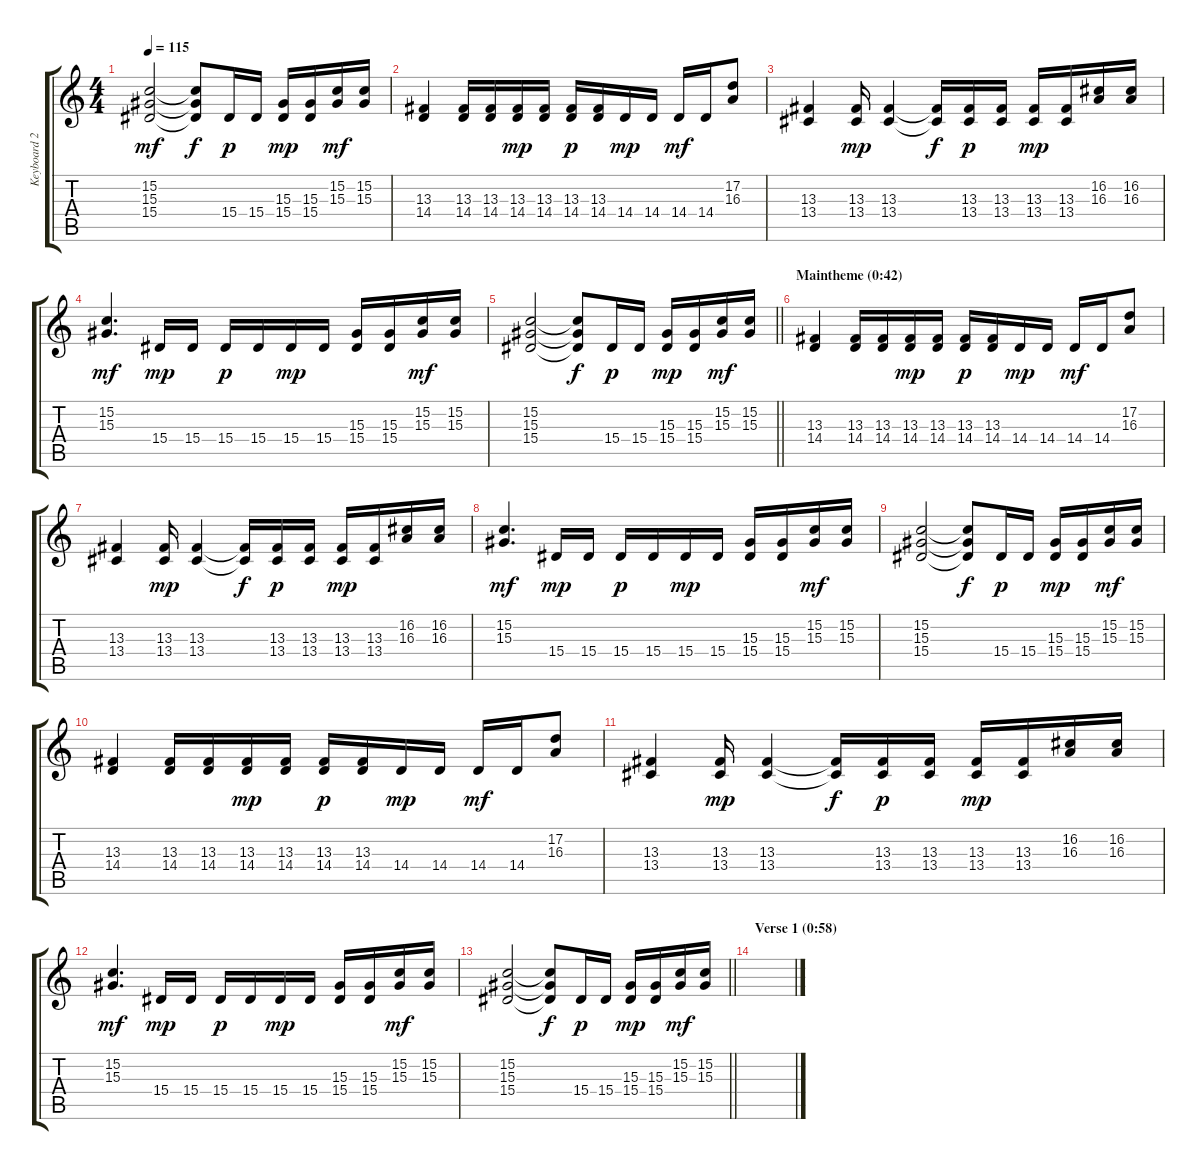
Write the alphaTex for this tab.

\track ("Keyboard 2" "Keyboard 2") {instrument percussiveorgan}
\staff {score tabs}
\tuning (D4 A3 F3 C3 G2 D2) {hide}
\ts (4 4)
\tempo 115
\clef g2
\ks c
(15.2 15.3 15.4).2{dy mf} (15.2{t} 15.3{t} 15.4{t}).8{dy f} 15.4.16{dy p} 15.4.16 (15.3 15.4).16{dy mp} (15.3 15.4).16 (15.2 15.3).16{dy mf} (15.2 15.3).16 |
(13.3 14.4).4 (13.3 14.4).16 (13.3 14.4).16 (13.3 14.4).16{dy mp} (13.3 14.4).16 (13.3 14.4).16{dy p} (13.3 14.4).16 14.4.16{dy mp} 14.4.16 14.4.16{dy mf} 14.4.16 (17.2 16.3).8 |
(13.3 13.4).4 (13.3 13.4).16{dy mp} (13.3 13.4).4 (13.3{t} 13.4{t}).16{dy f} (13.3 13.4).16{dy p} (13.3 13.4).16 (13.3 13.4).16{dy mp} (13.3 13.4).16 (16.2 16.3).16 (16.2 16.3).16 |
(15.2 15.3).4{d dy mf} 15.4.16{dy mp} 15.4.16 15.4.16{dy p} 15.4.16 15.4.16{dy mp} 15.4.16 (15.3 15.4).16 (15.3 15.4).16 (15.2 15.3).16{dy mf} (15.2 15.3).16 |
\barLineRight lightlight
(15.2 15.3 15.4).2 (15.2{t} 15.3{t} 15.4{t}).8{dy f} 15.4.16{dy p} 15.4.16 (15.3 15.4).16{dy mp} (15.3 15.4).16 (15.2 15.3).16{dy mf} (15.2 15.3).16 |
\section ("" "Maintheme (0:42)")
(13.3 14.4).4 (13.3 14.4).16 (13.3 14.4).16 (13.3 14.4).16{dy mp} (13.3 14.4).16 (13.3 14.4).16{dy p} (13.3 14.4).16 14.4.16{dy mp} 14.4.16 14.4.16{dy mf} 14.4.16 (17.2 16.3).8 |
(13.3 13.4).4 (13.3 13.4).16{dy mp} (13.3 13.4).4 (13.3{t} 13.4{t}).16{dy f} (13.3 13.4).16{dy p} (13.3 13.4).16 (13.3 13.4).16{dy mp} (13.3 13.4).16 (16.2 16.3).16 (16.2 16.3).16 |
(15.2 15.3).4{d dy mf} 15.4.16{dy mp} 15.4.16 15.4.16{dy p} 15.4.16 15.4.16{dy mp} 15.4.16 (15.3 15.4).16 (15.3 15.4).16 (15.2 15.3).16{dy mf} (15.2 15.3).16 |
(15.2 15.3 15.4).2 (15.2{t} 15.3{t} 15.4{t}).8{dy f} 15.4.16{dy p} 15.4.16 (15.3 15.4).16{dy mp} (15.3 15.4).16 (15.2 15.3).16{dy mf} (15.2 15.3).16 |
(13.3 14.4).4 (13.3 14.4).16 (13.3 14.4).16 (13.3 14.4).16{dy mp} (13.3 14.4).16 (13.3 14.4).16{dy p} (13.3 14.4).16 14.4.16{dy mp} 14.4.16 14.4.16{dy mf} 14.4.16 (17.2 16.3).8 |
(13.3 13.4).4 (13.3 13.4).16{dy mp} (13.3 13.4).4 (13.3{t} 13.4{t}).16{dy f} (13.3 13.4).16{dy p} (13.3 13.4).16 (13.3 13.4).16{dy mp} (13.3 13.4).16 (16.2 16.3).16 (16.2 16.3).16 |
(15.2 15.3).4{d dy mf} 15.4.16{dy mp} 15.4.16 15.4.16{dy p} 15.4.16 15.4.16{dy mp} 15.4.16 (15.3 15.4).16 (15.3 15.4).16 (15.2 15.3).16{dy mf} (15.2 15.3).16 |
\barLineRight lightlight
(15.2 15.3 15.4).2 (15.2{t} 15.3{t} 15.4{t}).8{dy f} 15.4.16{dy p} 15.4.16 (15.3 15.4).16{dy mp} (15.3 15.4).16 (15.2 15.3).16{dy mf} (15.2 15.3).16 |
\section ("" "Verse 1 (0:58)")
